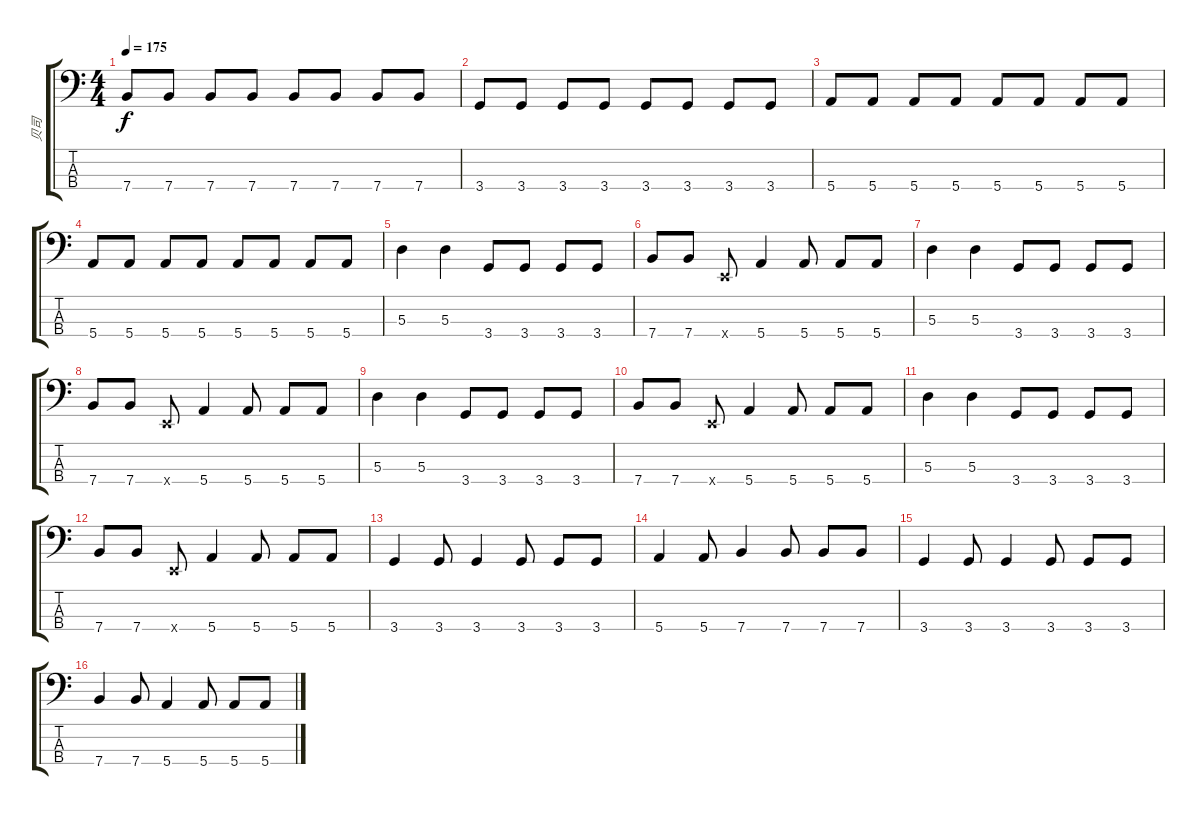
\track ("贝司" "贝司") {instrument electricbassfinger}
\staff {score tabs}
\tuning (G2 D2 A1 E1) {hide}
\ts (4 4)
\tempo 175
\clef f4
\ks c
7.4.8{dy f} 7.4.8 7.4.8 7.4.8 7.4.8 7.4.8 7.4.8 7.4.8 |
3.4.8 3.4.8 3.4.8 3.4.8 3.4.8 3.4.8 3.4.8 3.4.8 |
5.4.8 5.4.8 5.4.8 5.4.8 5.4.8 5.4.8 5.4.8 5.4.8 |
5.4.8 5.4.8 5.4.8 5.4.8 5.4.8 5.4.8 5.4.8 5.4.8 |
5.3.4 5.3.4 3.4.8 3.4.8 3.4.8 3.4.8 |
7.4.8 7.4.8 0.4{x}.8 5.4.4 5.4.8 5.4.8 5.4.8 |
5.3.4 5.3.4 3.4.8 3.4.8 3.4.8 3.4.8 |
7.4.8 7.4.8 0.4{x}.8 5.4.4 5.4.8 5.4.8 5.4.8 |
5.3.4 5.3.4 3.4.8 3.4.8 3.4.8 3.4.8 |
7.4.8 7.4.8 0.4{x}.8 5.4.4 5.4.8 5.4.8 5.4.8 |
5.3.4 5.3.4 3.4.8 3.4.8 3.4.8 3.4.8 |
7.4.8 7.4.8 0.4{x}.8 5.4.4 5.4.8 5.4.8 5.4.8 |
3.4.4 3.4.8 3.4.4 3.4.8 3.4.8 3.4.8 |
5.4.4 5.4.8 7.4.4 7.4.8 7.4.8 7.4.8 |
3.4.4 3.4.8 3.4.4 3.4.8 3.4.8 3.4.8 |
7.4.4 7.4.8 5.4.4 5.4.8 5.4.8 5.4.8
